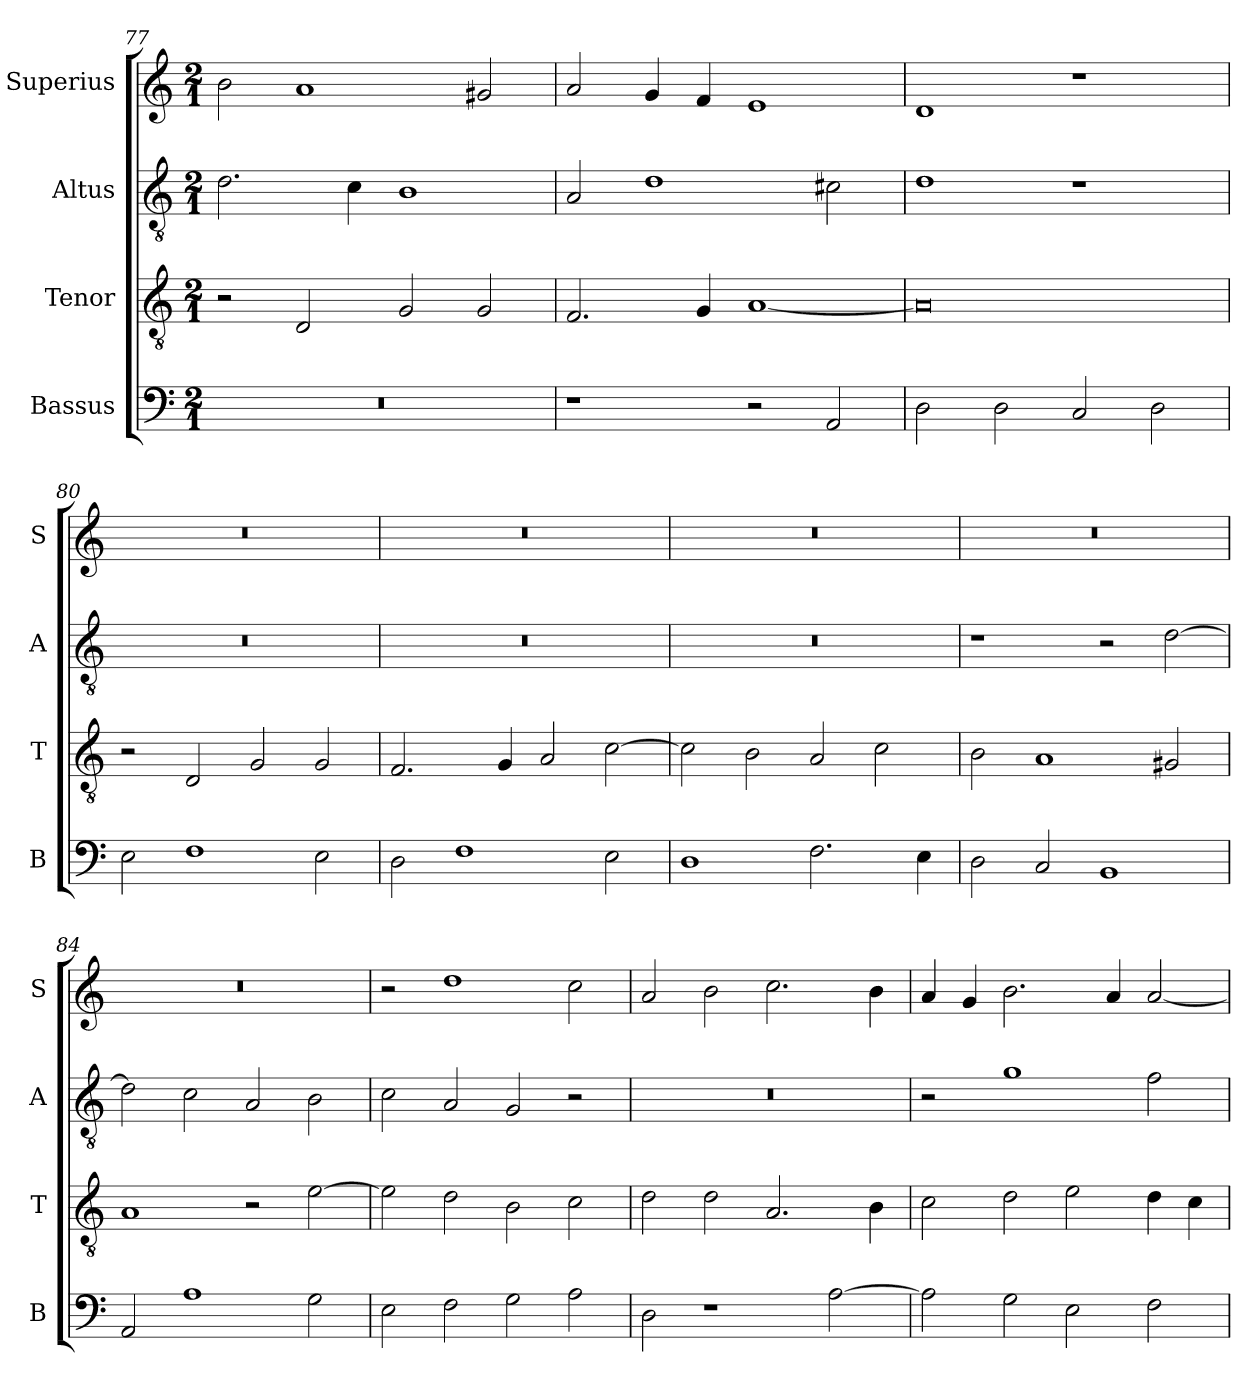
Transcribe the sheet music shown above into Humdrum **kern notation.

**kern	**kern	**kern	**kern
*part4	*part3	*part2	*part1
*staff4	*staff3	*staff2	*staff1
*I"Bassus	*I"Tenor	*I"Altus	*I"Superius
*I'B	*I'T	*I'A	*I'S
*clefF4	*clefGv2	*clefGv2	*clefG2
*k[]	*k[]	*k[]	*k[]
*C:	*C:	*C:	*C:
*M2/1	*M2/1	*M2/1	*M2/1
=77	=77	=77	=77
0r	2r	2.d	2b
.	2D	.	1a
.	.	4c	.
.	2G	1B	.
.	2G	.	2g#X
=78	=78	=78	=78
1r	2.F	2A	2a
.	.	1d	4g
.	4G	.	4f
2r	[1A	.	1e
2AA	.	2c#X	.
=79	=79	=79	=79
2D	0A]	1d	1d
2D	.	.	.
2C	.	1r	1r
2D	.	.	.
=80	=80	=80	=80
2E	2r	0r	0r
1F	2D	.	.
.	2G	.	.
2E	2G	.	.
=81	=81	=81	=81
2D	2.F	0r	0r
1F	.	.	.
.	4G	.	.
.	2A	.	.
2E	[2c	.	.
=82	=82	=82	=82
1D	2c]	0r	0r
.	2B	.	.
2.F	2A	.	.
.	2c	.	.
4E	.	.	.
=83	=83	=83	=83
2D	2B	1r	0r
2C	1A	.	.
1BB	.	2r	.
.	2G#X	[2d	.
=84	=84	=84	=84
2AA	1A	2d]	0r
1A	.	2c	.
.	2r	2A	.
2G	[2e	2B	.
=85	=85	=85	=85
2E	2e]	2c	2r
2F	2d	2A	1dd
2G	2B	2G	.
2A	2c	2r	2cc
=86	=86	=86	=86
2D	2d	0r	2a
1r	2d	.	2b
.	2.A	.	2.cc
[2A	.	.	.
.	4B	.	4b
=87	=87	=87	=87
2A]	2c	2r	4a
.	.	.	4g
2G	2d	1g	2.b
2E	2e	.	.
.	.	.	4a
2F	4d	2f	[2a
.	4c	.	.
=	=	=	=
*-	*-	*-	*-
